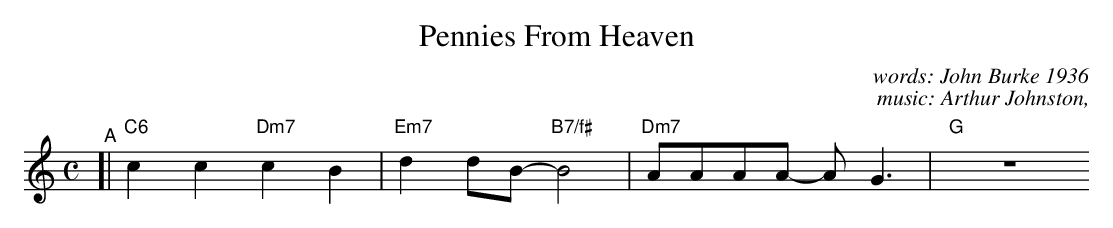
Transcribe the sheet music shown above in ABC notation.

X:1
T: Pennies From Heaven
C: words: John Burke 1936
C: music: Arthur Johnston,
M: C
L: 1/8
K: C
"^A"[| "C6"c2c2 "Dm7"c2B2 | "Em7"d2dB- "B7/f#"B4 | "Dm7"AAAA- AG3 | "G"z8

w: Ev-'ry time it rains, it rains_ pen-nies from heav-*en
|| "C6"c2c2 "Dm7"c2B2 | "Em7"d2dB- "B7/f#"B4 | "Dm7"AAAA- AG3 | "G7"z8
w: Don't you know each cloud con-tains_ pen-nies from heav-*en?
"^B"|| "C7"z2E2 G2_B2 | "G"d2dc- c2_B2 | "F"z2A2 A2^GA- | A8
w: You'll find your for-tune fall-*ing all o-ver town;_
|| "D7"z2^F2 A2c2 | e2ed- c2_B2 | "G7"z2B2 d2FA- | A8 |]
w: be sure that you um-brel-*la is up-side down._
"^C"[| "C6"c2c2 "Dm7"c2B2 | "Em7"d2dB- "Ebo7"B4 | "Dm7"AAAA- AG3 | "G7"z8
w: Trade them for a pack-age of_ sun-shine and flow-*ers.
|| "C6"c2c2 c2B2 | "Gm7"d2dc- "C7"c4 | "F"eeee- ed3 | z8
w: If you want the things you love,_ you must have show-*ers.
"^D"|| "F"z2F2 A2c2 | "Bb7"e2ee- "Bb"e2_e2 | "C"d2d2 "Am"d_dcB- | "A7"B4 z2B_B
w: So when you hear it thun-*der, don't run un-der a tree._ There'll be
|| "Dm"(3A2F2A2 "A7"(3c2A2c2 | "D7"d4 "G7"e4 | "C6"c8 | "Dm7"z4 "G7"z4 |]
w: pen-nies from heav-en for you and me.
